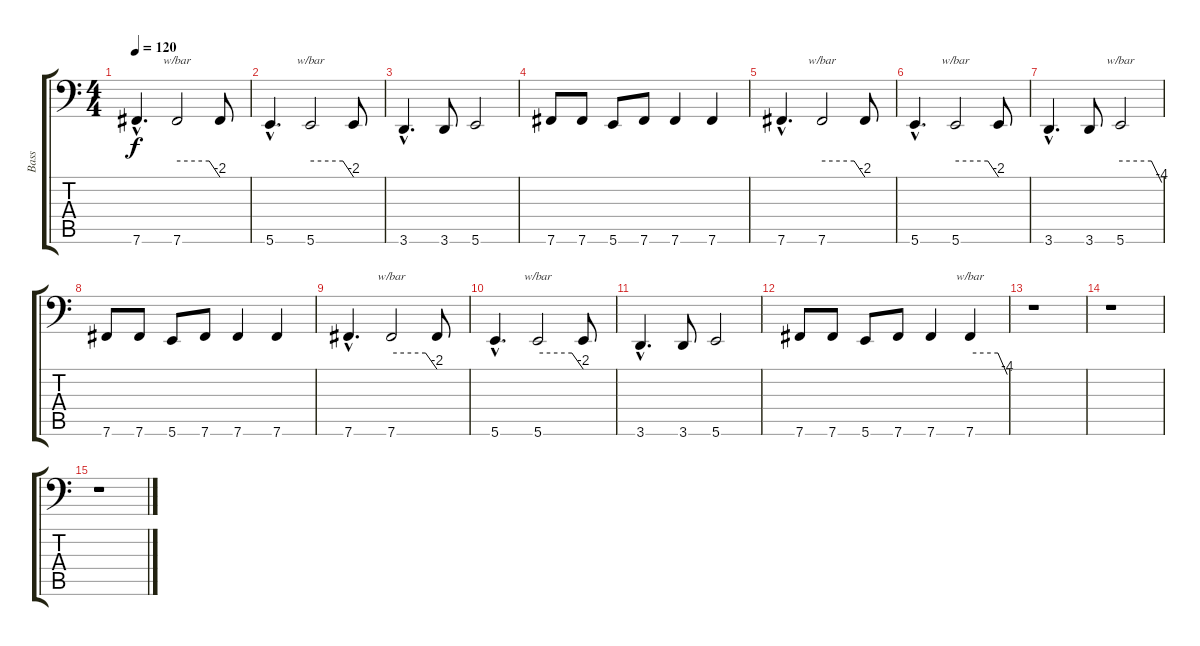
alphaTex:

\track ("Bass" "Bass") {instrument electricbassfinger}
\staff {score tabs}
\tuning (C3 G2 D2 A1 E1 B0) {hide}
\ts (4 4)
\tempo 120
\clef f4
\ks c
7.6{hac}.4{d dy f} 7.6.2{tbe (custom default 0 0 45 0 60 -8)} 7.6{t}.8 |
5.6{hac}.4{d} 5.6.2{tbe (custom default 0 0 45 0 60 -8)} 5.6{t}.8 |
3.6{hac}.4{d} 3.6.8 5.6.2 |
7.6.8 7.6.8 5.6.8 7.6.8 7.6.4 7.6.4 |
7.6{hac}.4{d} 7.6.2{tbe (custom default 0 0 45 0 60 -8)} 7.6{t}.8 |
5.6{hac}.4{d} 5.6.2{tbe (custom default 0 0 45 0 60 -8)} 5.6{t}.8 |
3.6{hac}.4{d} 3.6.8 5.6.2{tbe (custom default 0 0 45 0 60 -16)} |
7.6.8 7.6.8 5.6.8 7.6.8 7.6.4 7.6.4 |
7.6{hac}.4{d} 7.6.2{tbe (custom default 0 0 45 0 60 -8)} 7.6{t}.8 |
5.6{hac}.4{d} 5.6.2{tbe (custom default 0 0 45 0 60 -8)} 5.6{t}.8 |
3.6{hac}.4{d} 3.6.8 5.6.2 |
7.6.8 7.6.8 5.6.8 7.6.8 7.6.4 7.6.4{tbe (custom default 0 0 45 0 60 -16)} |
r.1 |
r.1 |
r.1
